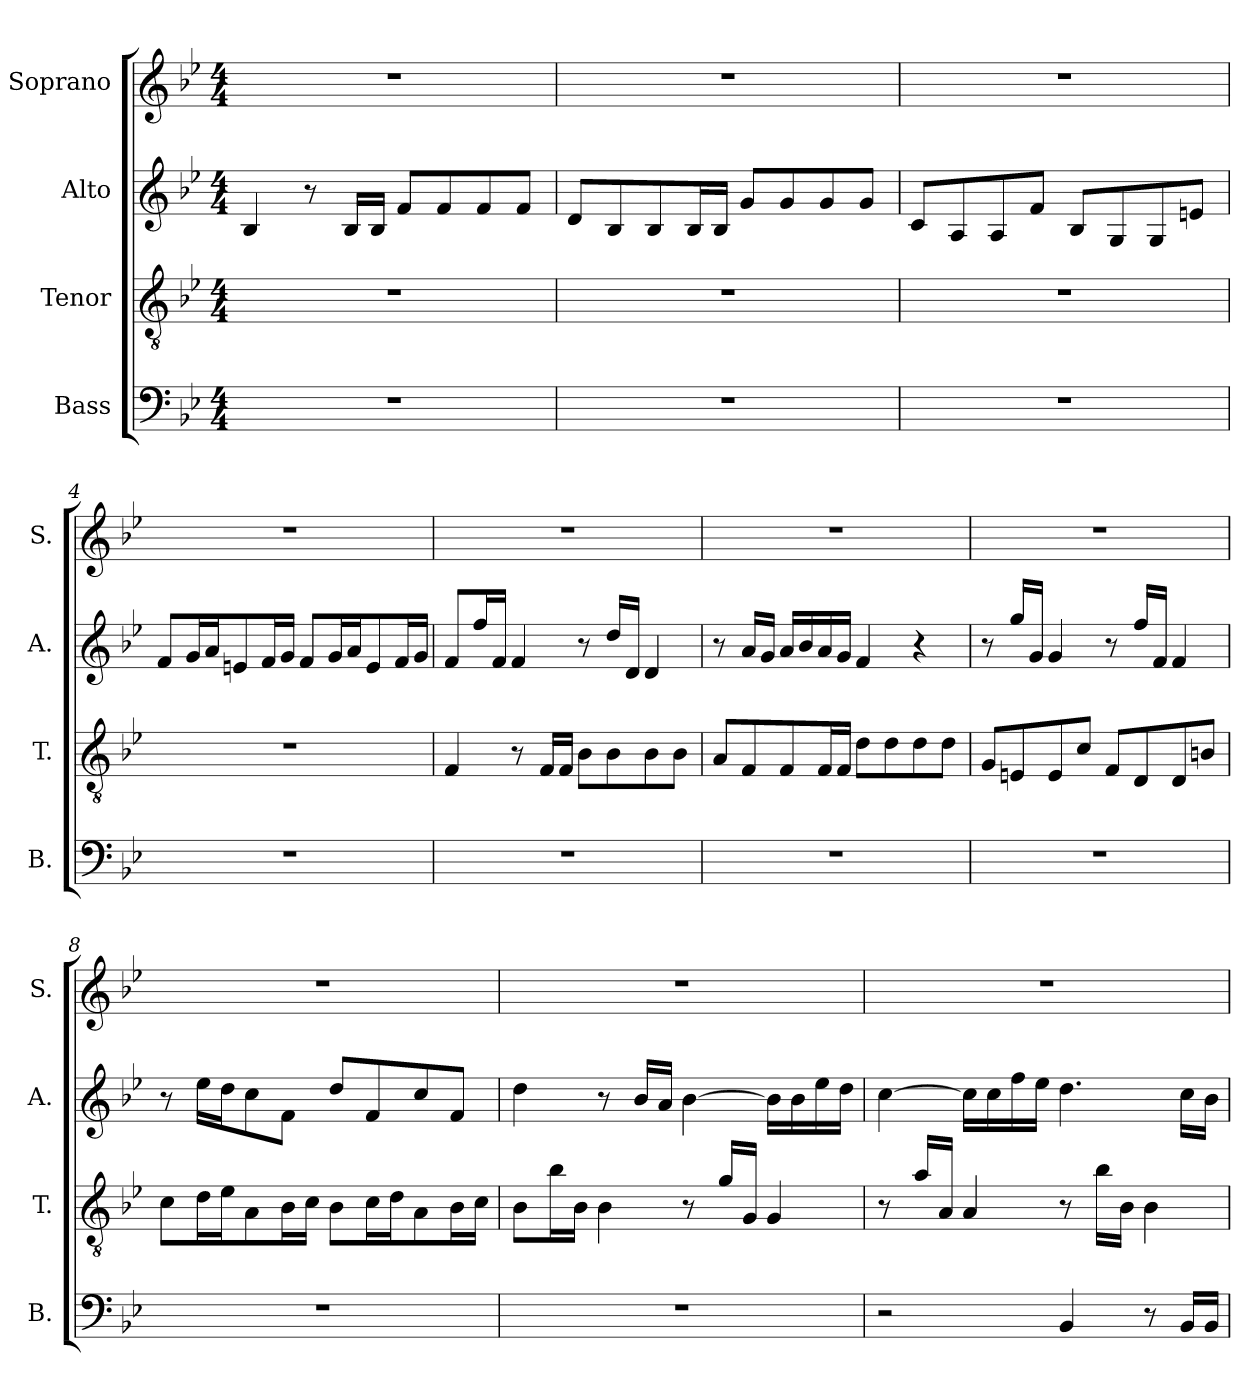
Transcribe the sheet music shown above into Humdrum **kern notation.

**kern	**kern	**kern	**kern
*part4	*part3	*part2	*part1
*staff4	*staff3	*staff2	*staff1
*I"Bass	*I"Tenor	*I"Alto	*I"Soprano
*I'B.	*I'T.	*I'A.	*I'S.
*clefF4	*clefGv2	*clefG2	*clefG2
*k[b-e-]	*k[b-e-]	*k[b-e-]	*k[b-e-]
*B-:	*B-:	*B-:	*B-:
*M4/4	*M4/4	*M4/4	*M4/4
=1	=1	=1	=1
1r	1r	4B-/	1r
.	.	8r	.
.	.	16B-/LL	.
.	.	16B-/JJ	.
.	.	8f/L	.
.	.	8f/	.
.	.	8f/	.
.	.	8f/J	.
=2	=2	=2	=2
1r	1r	8d/L	1r
.	.	8B-/	.
.	.	8B-/	.
.	.	16B-/L	.
.	.	16B-/JJ	.
.	.	8g/L	.
.	.	8g/	.
.	.	8g/	.
.	.	8g/J	.
=3	=3	=3	=3
1r	1r	8c/L	1r
.	.	8A/	.
.	.	8A/	.
.	.	8f/J	.
.	.	8B-/L	.
.	.	8G/	.
.	.	8G/	.
.	.	8en/J	.
=4	=4	=4	=4
1r	1r	8f/L	1r
.	.	16g/L	.
.	.	16a/J	.
.	.	8en/	.
.	.	16f/L	.
.	.	16g/JJ	.
.	.	8f/L	.
.	.	16g/L	.
.	.	16a/J	.
.	.	8e/	.
.	.	16f/L	.
.	.	16g/JJ	.
!!LO:LB:g=z
=5	=5	=5	=5
1r	4F/	8f/L	1r
.	.	16ff/L	.
.	.	16f/JJ	.
.	8r	4f/	.
.	16F/LL	.	.
.	16F/JJ	.	.
.	8B-\L	8r	.
.	8B-\	16dd/LL	.
.	.	16d/JJ	.
.	8B-\	4d/	.
.	8B-\J	.	.
=6	=6	=6	=6
1r	8A/L	8r	1r
.	8F/	16a/LL	.
.	.	16g/JJ	.
.	8F/	16a/LL	.
.	.	16b-/	.
.	16F/L	16a/	.
.	16F/JJ	16g/JJ	.
.	8d\L	4f/	.
.	8d\	.	.
.	8d\	4r	.
.	8d\J	.	.
=7	=7	=7	=7
1r	8G/L	8r	1r
.	8En/	16gg/LL	.
.	.	16g/JJ	.
.	8E/	4g/	.
.	8c/J	.	.
.	8F/L	8r	.
.	8D/	16ff/LL	.
.	.	16f/JJ	.
.	8D/	4f/	.
.	8Bn/J	.	.
!!LO:PB:g=z
=8	=8	=8	=8
1r	8c\L	8r	1r
.	16d\L	16ee-\LL	.
.	16e-\J	16dd\J	.
.	8A\	8cc\	.
.	16B-\L	8f\J	.
.	16c\JJ	.	.
.	8B-\L	8dd/L	.
.	16c\L	8f/	.
.	16d\J	.	.
.	8A\	8cc/	.
.	16B-\L	8f/J	.
.	16c\JJ	.	.
=9	=9	=9	=9
1r	8B-\L	4dd\	1r
.	16b-\L	.	.
.	16B-\JJ	.	.
.	4B-\	8r	.
.	.	16b-/LL	.
.	.	16a/JJ	.
.	8r	[4b-\	.
.	16g/LL	.	.
.	16G/JJ	.	.
.	4G/	16b-\LL]	.
.	.	16b-\	.
.	.	16ee-\	.
.	.	16dd\JJ	.
=10	=10	=10	=10
2r	8r	[4cc\	1r
.	16a/LL	.	.
.	16A/JJ	.	.
.	4A/	16cc\LL]	.
.	.	16cc\	.
.	.	16ff\	.
.	.	16ee-\JJ	.
4BB-/	8r	4.dd\	.
.	16b-\LL	.	.
.	16B-\JJ	.	.
8r	4B-\	.	.
16BB-/LL	.	16cc\LL	.
16BB-/JJ	.	16b-\JJ	.
=	=	=	=
*-	*-	*-	*-
